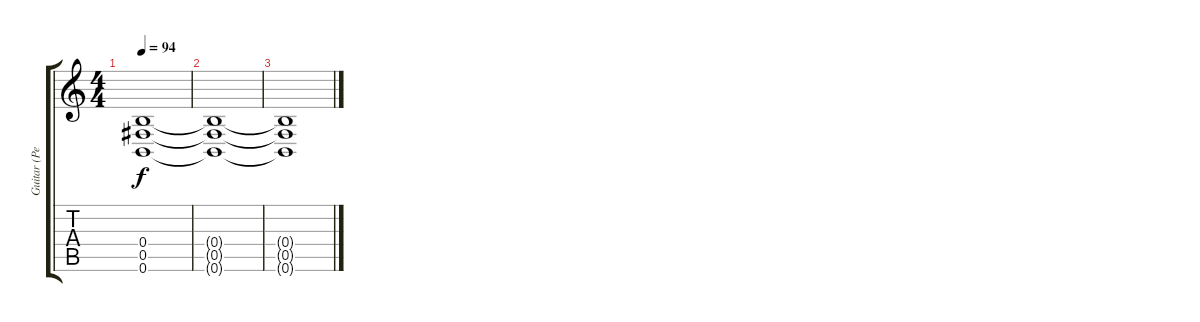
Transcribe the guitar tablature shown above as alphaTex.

\track ("Guitar (Pete)" "Guitar (Pe") {instrument distortionguitar}
\staff {score tabs}
\tuning (Db4 Ab3 E3 B2 Gb2 B1) {hide}
\ts (4 4)
\tempo 94
\clef g2
\ks c
(0.4{t} 0.5{t} 0.6{t}).1{dy f} |
(0.4{t} 0.5{t} 0.6{t}).1 |
(0.4{t} 0.5{t} 0.6{t}).1
